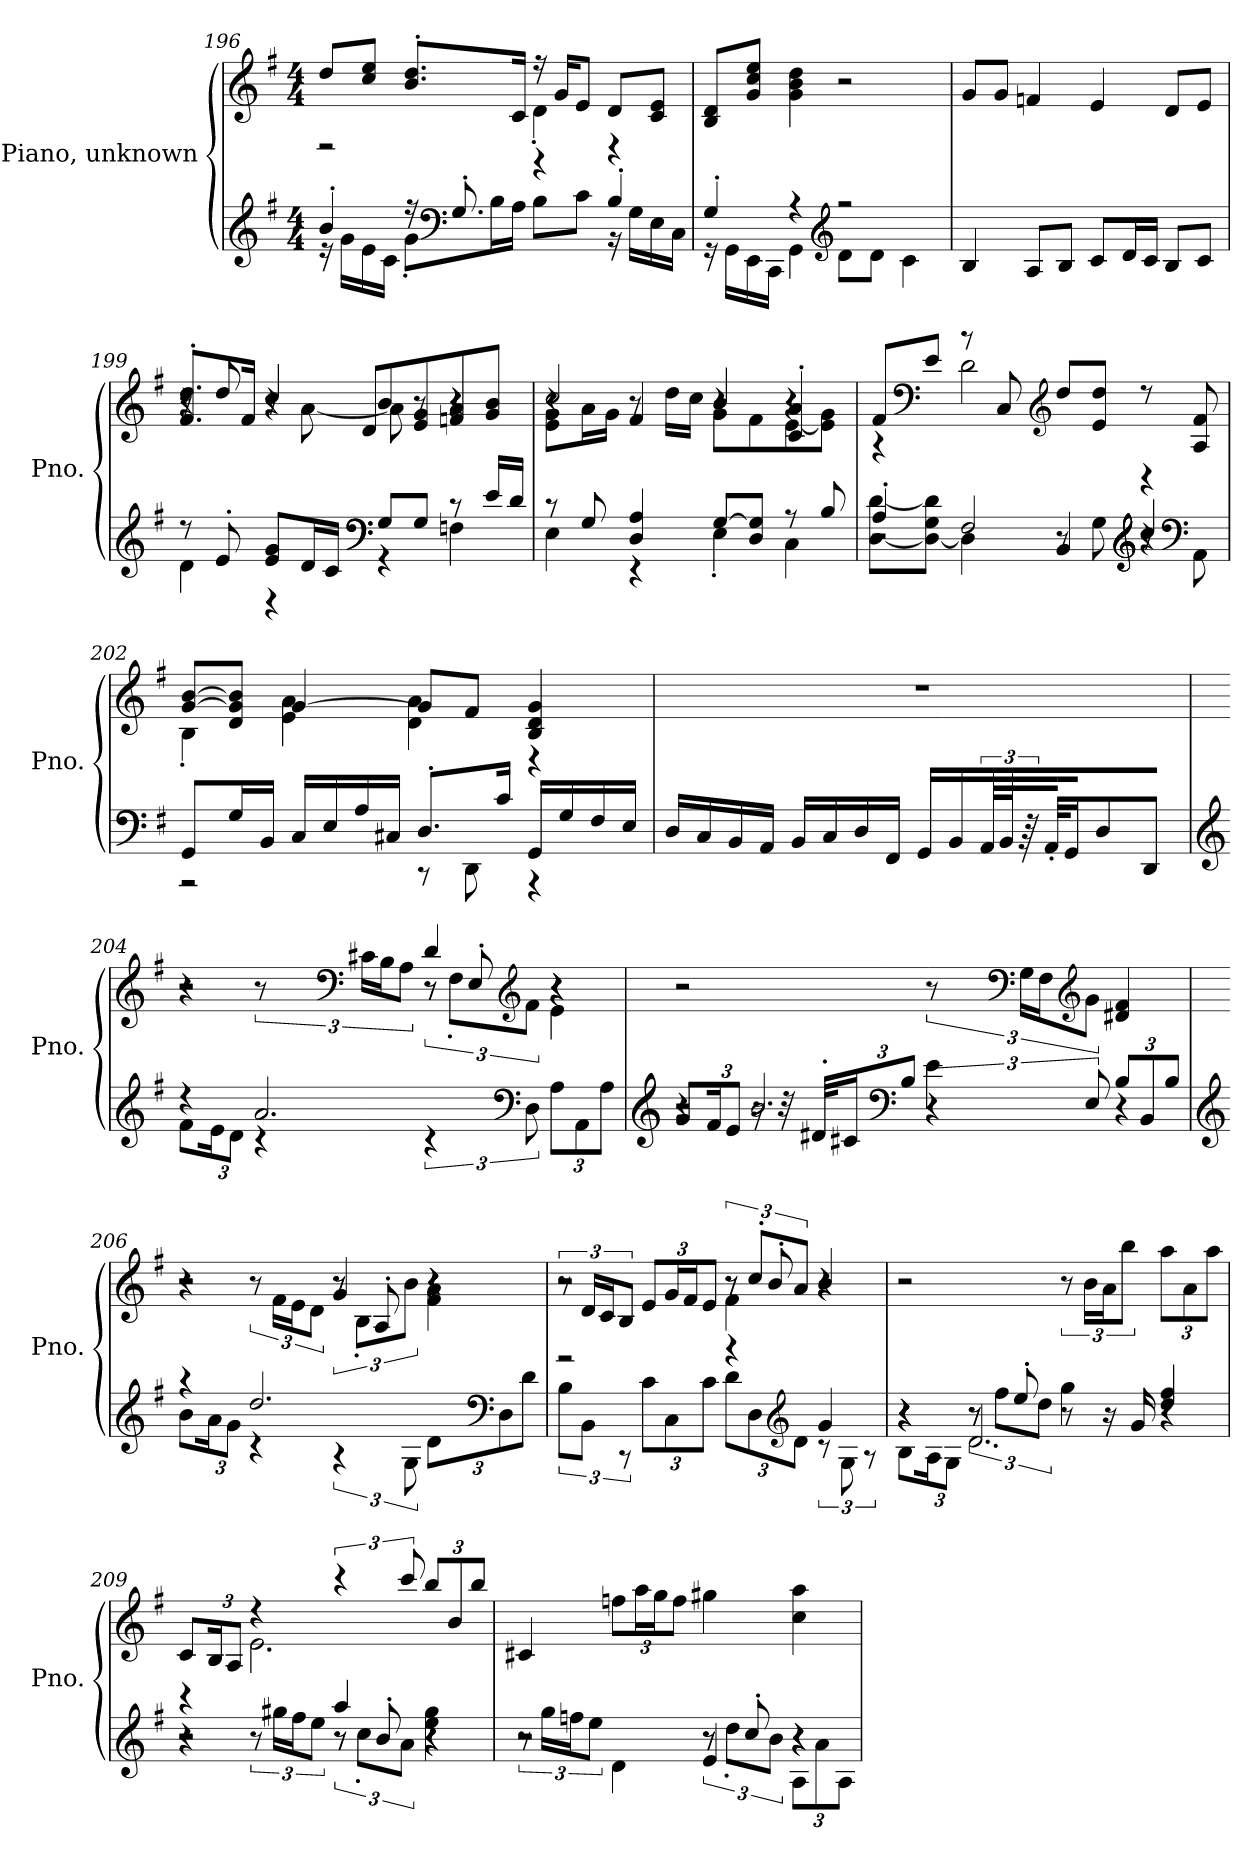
**kern	**kern
*part1	*part1
*staff2	*staff1
*I"Piano, unknown	*
*I'Pno.	*
!!LO:LB:g=z
*clefG2	*clefG2
*k[f#]	*k[f#]
*M4/4	*M4/4
=196	=196
*^	*^
4b'/	16r	8dd/L	2r
.	16g\LL	.	.
.	16e\	8cc/ 8ee/J	.
.	16c\JJ	.	.
16r	8g'\L	8.b/' 8.dd/'L	.
*clefF4	*	*	*
8.G'/	.	.	.
.	16B\L	.	.
.	16A\JJ	16c/Jk	.
4r	8B\L	16r	4d'\
.	.	16g/KL	.
.	8c\J	8e/J	.
4B'/	16r	8d/L	4r
.	16G\LL	.	.
.	16E\	8c/ 8e/J	.
.	16C\JJ	.	.
*	*	*v	*v
=197	=197	=197
4G'/	16r	8B/ 8d/L
.	16GG\LL	.
.	16EE\	8g/ 8cc/ 8ee/J
.	16CC\JJ	.
4r	4GG\	4g\ 4b\ 4dd\
*clefG2	*	*
2r	8d\L	2r
.	8d\J	.
.	4c\	.
*v	*v	*
=198	=198
4B/	8g/L
.	8g/J
8A/L	4fn/
8B/J	.
8c/L	4e/
16d/L	.
16c/JJ	.
8B/L	8d/L
8c/J	8e/J
!!LO:LB:g=z
=199	=199
*^	*^
*	*	*	*^
8r	4d\	8r	4r	8.f#/' 8.dd/'L
8e'/	.	8dd/	.	.
.	.	.	.	16f#/Jk
8e/ 8g/L	4r	4cc/	8r	4r
16d/L	.	.	[8a\	.
16c/JJ	.	.	.	.
*clefF4	*	*	*	*
8G/L	4r	4b/	8a\]	8d/L
8G/J	.	.	8r	8e/ 8g/
8r	4Fn\	4r	4r	8fn/ 8a/
16e/LL	.	.	.	8g/ 8b/J
16d/JJ	.	.	.	.
=200	=200	=200	=200	=200
8r	4E\	2cc/	8e\ 8g\L	4r
8G/	.	.	16a\L	.
.	.	.	16g\JJ	.
4D/ 4A/	4r	.	8r	4f#/
.	.	.	16dd\LL	.
.	.	.	16cc\JJ	.
[8G/L	4E'\	4b/	8g\L	4r
8D/ 8G/]J	.	.	8f#\	.
8r	4C\	4r	[8e\	4c/' 4a/'
8B/	.	.	8e\] 8g\J	.
*	*	*	*v	*v
=201	=201	=201	=201
*	*^	*	*
4A'/	[8D\ [8d\L	2r	8f#/L	4r
*	*	*	*clefF4	*
.	8D\_ 8G\ 8d\]J	.	8e/J	.
2F#/	4D\]	.	8r	2d\
.	.	.	8C/	.
*	*	*	*clefG2	*
.	8r	4BB/	8dd/L	.
.	8G\	.	8e/ 8dd/J	.
*clefG2	*	*	*	*
4cc/	8r	4r	8r	4r
*clefF4	*	*	*	*
.	8AA\	.	8A/ 8f#/	.
*	*v	*v	*	*
!!LO:LB:g=z	!!
=202	=202	=202	=202
8GG/L	2r	[8g/ [8b/L	4B'\
16G/L	.	8d/ 8g/] 8b/]J	.
16BB/JJ	.	.	.
16C/LL	.	[4g/	4e\ 4a\
16E/	.	.	.
16A/	.	.	.
16C#X/JJ	.	.	.
8.D'/L	8r	8g/L]	4d\ 4a\
.	8DD\	8f#/J	.
16c/Jk	.	.	.
16GG/LL	4r	4B/ 4d/ 4g/	4r
16G/	.	.	.
16F#/	.	.	.
16E/JJ	.	.	.
*v	*v	*	*
*	*v	*v
=203	=203
16D/LL	1r
16C/	.
16BB/	.
16AA/JJ	.
16BB/LL	.
16C/	.
16D/	.
16FF#/JJ	.
16GG/LL	.
16BB/	.
96AA/LL	.
96BB/JJJJ	.
96r	.
32AA'/KLL	.
16GG/J	.
8D/	.
8DD/J	.
!!LO:LB:g=z
=204	=204
*clefG2	*
*^	*^
*	*	*	*^
4r	8f#\L	2r	4r	2r
*	*Xbrackettup	*	*	*
.	24e\K	.	.	.
.	12d\J	.	.	.
2.a/	4r	.	12r	.
*	*	*clefF4	*	*
.	.	.	24c#X\LL	.
*	*	*	*Xbrackettup	*
.	.	.	24B\J	.
.	.	.	12A\J	.
*	*brackettup	*	*brackettup	*
.	6r	4d/	12r	8r
.	.	.	12F#'\L	.
.	.	.	.	8E'/
*clefF4	*	*clefG2	*	*
.	12D\	.	12f#\J	.
*	*Xbrackettup	*	*	*
.	12A\L	4r	4e\	4r
.	12AA\	.	.	.
.	12A\J	.	.	.
*v	*v	*	*	*
*	*v	*v	*v
=205	=205
*clefG2	*
*^	*
*	*^	*
4r	2r	8g/L	2r
.	.	24f#/K	.
.	.	12e/J	.
2.b/	.	16r	.
.	.	32r	.
.	.	32d#X'/KLL	.
.	.	24c#X/J	.
*clefF4	*	*	*
.	.	12B/J	.
*	*	*brackettup	*
.	4e\	6r	12r
*	*	*	*clefF4
.	.	.	24G\LL
*	*	*	*Xbrackettup
.	.	.	24F#\J
*	*	*	*clefG2
.	.	12E/	12g\J
*	*	*Xbrackettup	*
.	4r	12B/L	4d#X/ 4f#/
.	.	12BB/	.
.	.	12B/J	.
*v	*v	*v	*
!!LO:PB:g=z
=206	=206
*clefG2	*
*^	*^
*	*	*	*^
4r	8b\L	2r	4r	2r
.	24a\K	.	.	.
.	12g\J	.	.	.
*	*	*	*brackettup	*
2.dd/	4r	.	12r	.
.	.	.	24f#\LL	.
*	*	*	*Xbrackettup	*
.	.	.	24e\J	.
.	.	.	12d\J	.
*	*brackettup	*	*brackettup	*
.	6r	4g/	12r	8r
.	.	.	12B'\L	.
.	.	.	.	8A'/
.	12G\	.	12b\J	.
*	*Xbrackettup	*	*	*
.	12d\L	4r	4f#\ 4a\	4r
*clefF4	*	*	*	*
.	12D\	.	.	.
.	12d\J	.	.	.
=207	=207	=207	=207	=207
*	*brackettup	*	*	*
2r	12B\L	2r	2r	12r
.	12BB\J	.	.	24d/LL
*	*	*	*	*Xbrackettup
.	.	.	.	24c/J
.	12r	.	.	12B/J
*	*Xbrackettup	*	*	*
.	12c\L	.	.	12e/L
.	12C\	.	.	24g/L
.	.	.	.	24f#/J
.	12c\J	.	.	12e/J
*	*	*	*	*brackettup
4r	12d\L	8r	4f#\	12r
.	12D\	.	.	12cc'/L
.	.	8b'/	.	.
*clefG2	*	*	*	*
.	12d\J	.	.	12a/J
*	*brackettup	*	*	*
4g/	12r	4r	4r	4b/
.	12G\	.	.	.
.	12r	.	.	.
*	*	*v	*v	*v
!!LO:LB:g=z
=208	=208	=208
*	*^	*
4r	8B\L	4r	2r
*	*Xbrackettup	*	*
.	24A\K	.	.
.	12G\J	.	.
*	*brackettup	*	*
8r	12r	2.d/	.
.	12ff#'\L	.	.
8ee'/	.	.	.
.	12dd\J	.	.
8r	4gg\	.	12r
.	.	.	24b\LL
*	*	*	*Xbrackettup
16r	.	.	24a\J
.	.	.	12bb\J
16g/	.	.	.
4dd/ 4ff#/	4r	.	12aa\L
.	.	.	12a\
.	.	.	12aa\J
=209	=209	=209	=209
*	*	*	*^
2r	4r	2r	8c/L	4r
.	.	.	24B/K	.
.	.	.	12A/J	.
.	12r	.	4r	2.e\
.	24gg#X\LL	.	.	.
*	*Xbrackettup	*	*	*
.	24ff#\J	.	.	.
.	12ee\J	.	.	.
*	*brackettup	*	*brackettup	*
4aa/	12r	8r	6r	.
.	12cc'\L	.	.	.
.	.	8b'/	.	.
.	12a\J	.	12ccc/	.
*	*	*	*Xbrackettup	*
4r	4ee\ 4gg#\	4r	12bb/L	.
.	.	.	12b/	.
.	.	.	12bb/J	.
*	*	*	*v	*v
!!LO:LB:g=z
=210	=210	=210	=210
2r	12r	2r	4c#X/
.	24gg\LL	.	.
*	*Xbrackettup	*	*
.	24ffn\J	.	.
.	12ee\J	.	.
.	4d\	.	12ffn\L
.	.	.	24aa\L
.	.	.	24gg\J
.	.	.	12ff\J
*	*brackettup	*	*
8r	12r	4e/	4gg#X\
.	12dd'\L	.	.
8cc'/	.	.	.
.	12b\J	.	.
*	*Xbrackettup	*	*
4r	12A\L	4r	4cc\ 4aa\
.	12a\	.	.
.	12A\J	.	.
*v	*v	*v	*
=	=
*-	*-
